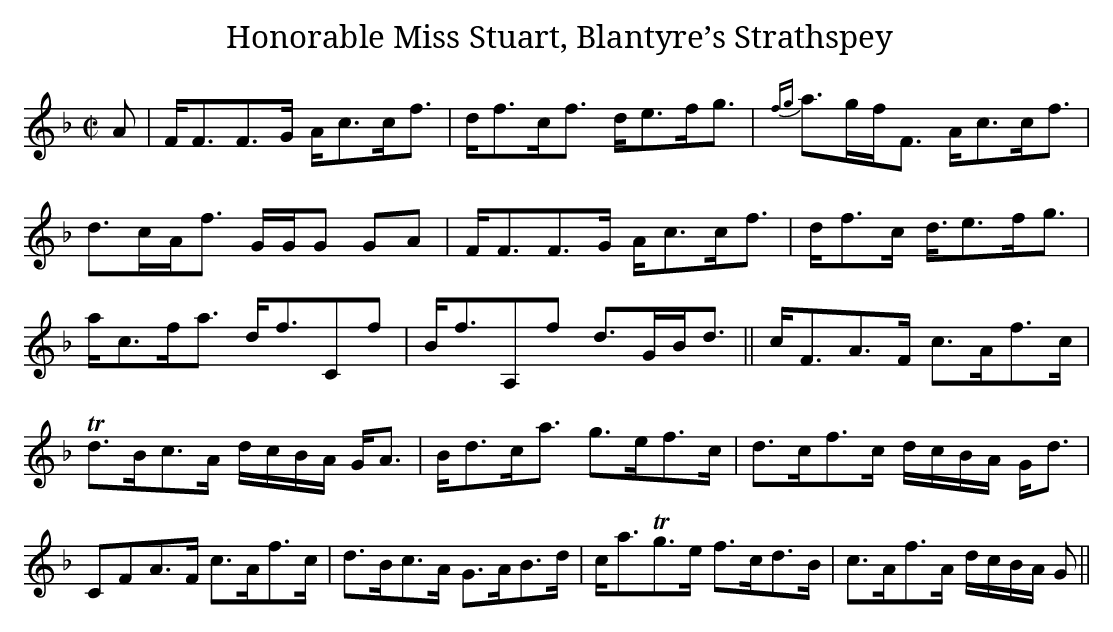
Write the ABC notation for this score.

X:1
T:Honorable Miss Stuart, Blantyre’s Strathspey
M:C|
L:1/8
K:F
A|F<FF>G A<cc<f|d<fc<f d<ef<g|{fg}a>gf<F A<cc<f|
d>cA<f G/G/G GA|F<FF>G A<cc<f|d<fc< d<ef<g|
a<c’f<a d<fc,f|B<fA,f d>GB<d||c<FA>F c>Af>c|
Td>Bc>A d/c/B/A/ G<A|B<dc<a g>ef>c|d>cf>c d/c/B/A/ G<d|
CFA>F c>Af>c|d>Bc>A G>AB>d|c<aTg>e f>cd>B|c>Af>A d/c/B/A/ G||
